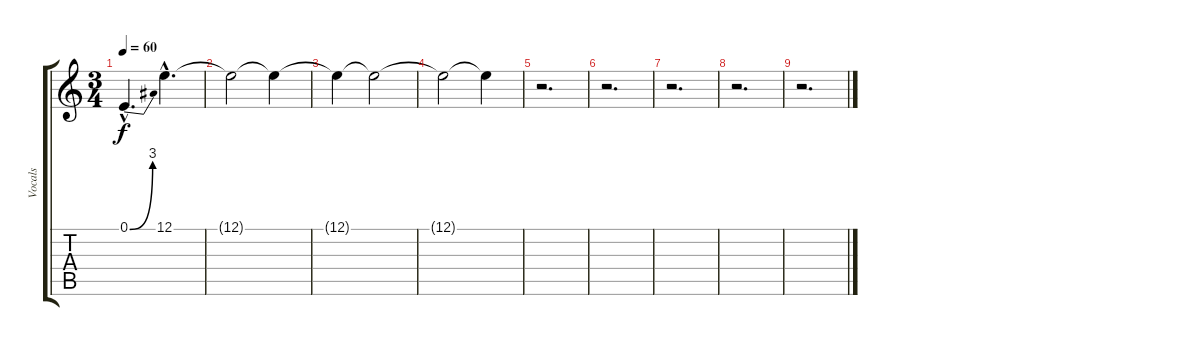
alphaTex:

\track ("Vocals" "Vocals") {instrument lead2sawtooth}
\staff {score tabs}
\tuning (E4 B3 G3 D3 A2 E2) {hide}
\ts (3 4)
\tempo 60
\clef g2
\ks c
0.1{be (bend 0 0 60 12) hac}.4{d dy f} 12.1{hac}.4{d} |
12.1{t}.2{volume 11} 12.1{t}.4{volume 8} |
12.1{t}.4 12.1{t}.2{volume 5} |
12.1{t}.2{volume 0} 12.1{t}.4 |
r.2{d} |
r.2{d} |
r.2{d} |
r.2{d} |
r.2{d}
